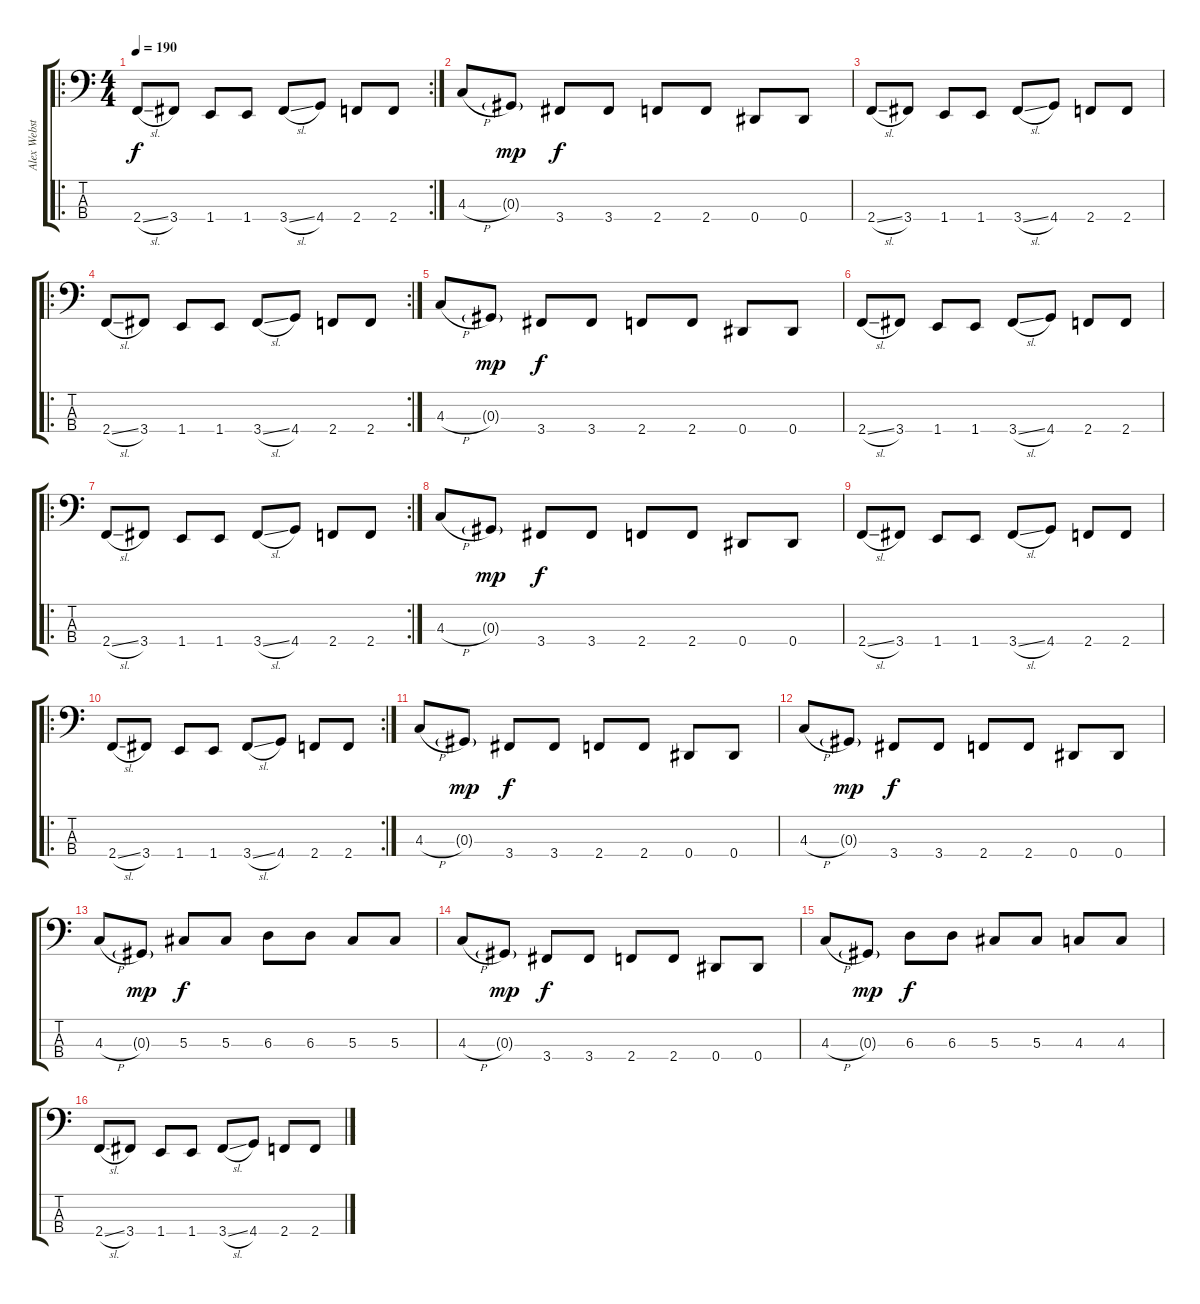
\track ("Alex Webster" "Alex Webst") {instrument electricbassfinger}
\staff {score tabs}
\tuning (Gb2 Db2 Ab1 Eb1) {hide}
\ro
\rc 2
\ts (4 4)
\tempo 190
\clef f4
\ks c
2.4{sl}.8{dy f} 3.4.8 1.4.8 1.4.8 3.4{sl}.8 4.4.8 2.4.8 2.4.8 |
4.3{h}.8 0.3{g}.8{dy mp} 3.4.8{dy f} 3.4.8 2.4.8 2.4.8 0.4.8 0.4.8 |
2.4{sl}.8 3.4.8 1.4.8 1.4.8 3.4{sl}.8 4.4.8 2.4.8 2.4.8 |
\ro
\rc 2
2.4{sl}.8 3.4.8 1.4.8 1.4.8 3.4{sl}.8 4.4.8 2.4.8 2.4.8 |
4.3{h}.8 0.3{g}.8{dy mp} 3.4.8{dy f} 3.4.8 2.4.8 2.4.8 0.4.8 0.4.8 |
2.4{sl}.8 3.4.8 1.4.8 1.4.8 3.4{sl}.8 4.4.8 2.4.8 2.4.8 |
\ro
\rc 2
2.4{sl}.8 3.4.8 1.4.8 1.4.8 3.4{sl}.8 4.4.8 2.4.8 2.4.8 |
4.3{h}.8 0.3{g}.8{dy mp} 3.4.8{dy f} 3.4.8 2.4.8 2.4.8 0.4.8 0.4.8 |
2.4{sl}.8 3.4.8 1.4.8 1.4.8 3.4{sl}.8 4.4.8 2.4.8 2.4.8 |
\ro
\rc 2
2.4{sl}.8 3.4.8 1.4.8 1.4.8 3.4{sl}.8 4.4.8 2.4.8 2.4.8 |
4.3{h}.8 0.3{g}.8{dy mp} 3.4.8{dy f} 3.4.8 2.4.8 2.4.8 0.4.8 0.4.8 |
4.3{h}.8 0.3{g}.8{dy mp} 3.4.8{dy f} 3.4.8 2.4.8 2.4.8 0.4.8 0.4.8 |
4.3{h}.8 0.3{g}.8{dy mp} 5.3.8{dy f} 5.3.8 6.3.8 6.3.8 5.3.8 5.3.8 |
4.3{h}.8 0.3{g}.8{dy mp} 3.4.8{dy f} 3.4.8 2.4.8 2.4.8 0.4.8 0.4.8 |
4.3{h}.8 0.3{g}.8{dy mp} 6.3.8{dy f} 6.3.8 5.3.8 5.3.8 4.3.8 4.3.8 |
2.4{sl}.8 3.4.8 1.4.8 1.4.8 3.4{sl}.8 4.4.8 2.4.8 2.4.8
